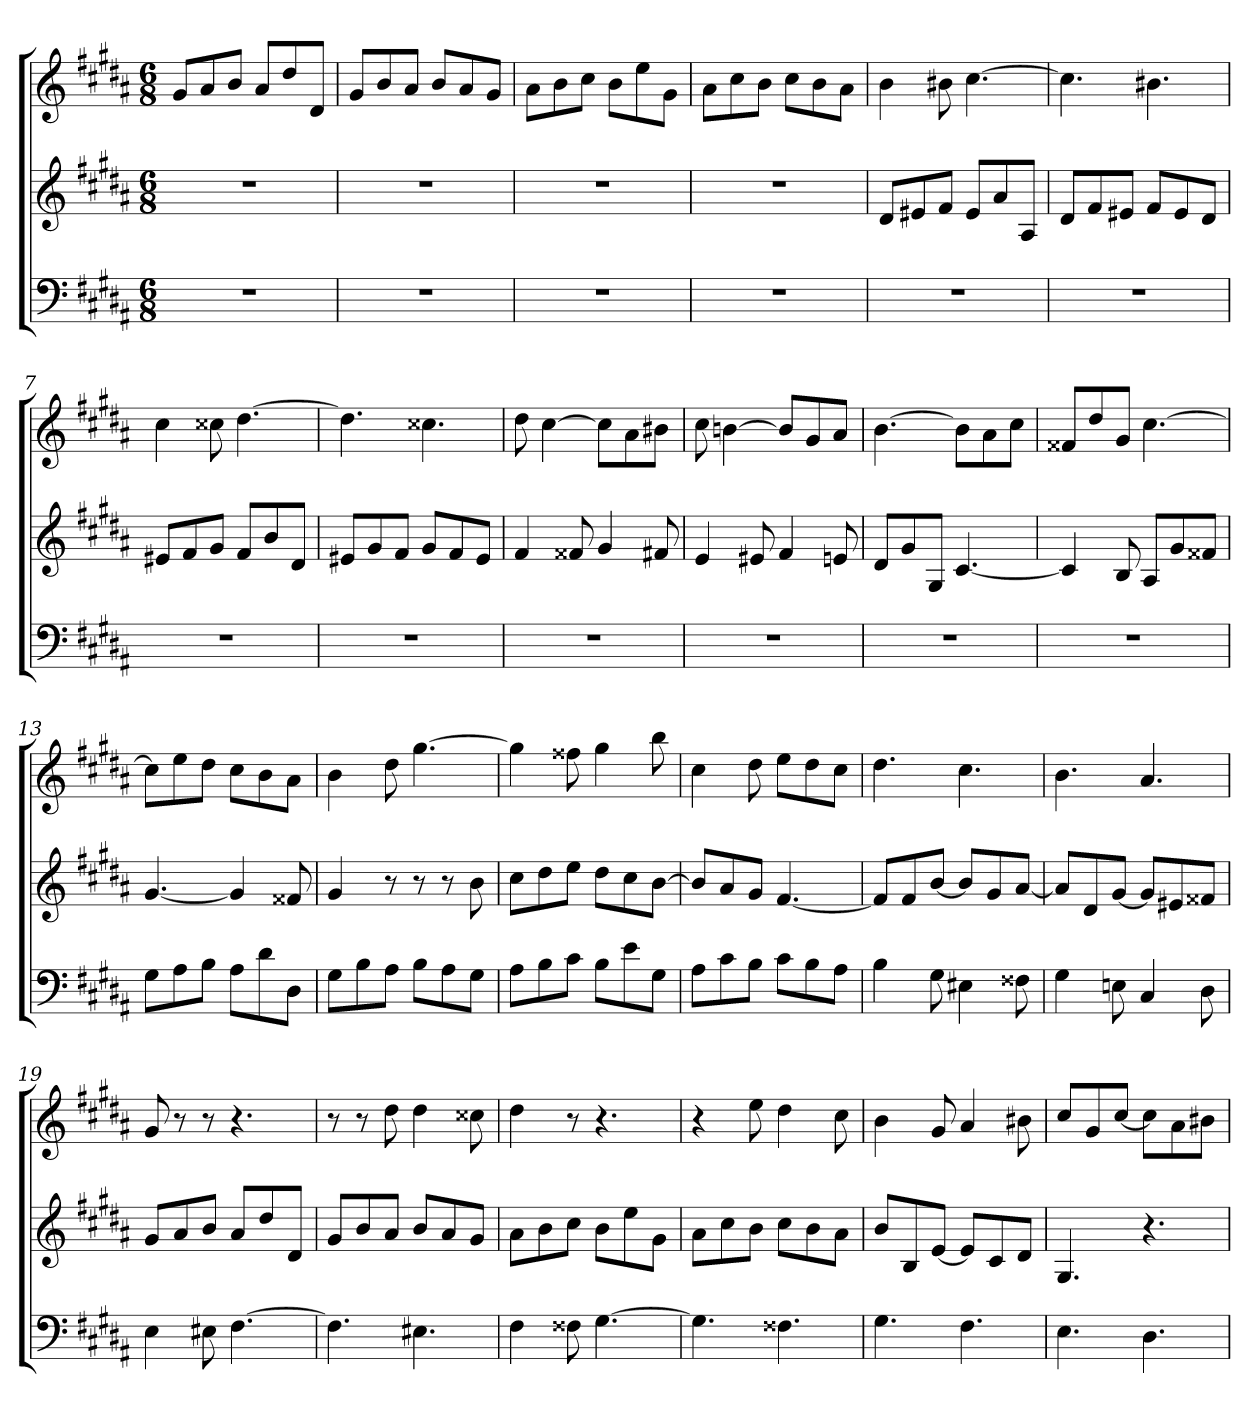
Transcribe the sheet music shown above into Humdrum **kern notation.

**kern	**kern	**kern
*part3	*part2	*part1
*staff3	*staff2	*staff1
*k[f#c#g#d#a#]	*k[f#c#g#d#a#]	*k[f#c#g#d#a#]
*g#:	*g#:	*g#:
*M6/8	*M6/8	*M6/8
*MM99	*MM99	*MM99
=1	=1	=1
2.r	2.r	8g#L
.	.	8a#
.	.	8bJ
.	.	8a#L
.	.	8dd#
.	.	8d#J
=2	=2	=2
2.r	2.r	8g#L
.	.	8b
.	.	8a#J
.	.	8bL
.	.	8a#
.	.	8g#J
=3	=3	=3
2.r	2.r	8a#L
.	.	8b
.	.	8cc#J
.	.	8bL
.	.	8ee
.	.	8g#J
=4	=4	=4
2.r	2.r	8a#L
.	.	8cc#
.	.	8bJ
.	.	8cc#L
.	.	8b
.	.	8a#J
=5	=5	=5
2.r	8d#L	4b
.	8e#X	.
.	8f#J	8b#X
.	8e#L	[4.cc#
.	8a#	.
.	8A#J	.
=6	=6	=6
2.r	8d#L	4.cc#]
.	8f#	.
.	8e#XJ	.
.	8f#L	4.b#X
.	8e#	.
.	8d#J	.
=7	=7	=7
2.r	8e#XL	4cc#
.	8f#	.
.	8g#J	8cc##X
.	8f#L	[4.dd#
.	8b	.
.	8d#J	.
=8	=8	=8
2.r	8e#XL	4.dd#]
.	8g#	.
.	8f#J	.
.	8g#L	4.cc##X
.	8f#	.
.	8e#J	.
=9	=9	=9
2.r	4f#	8dd#
.	.	[4cc#
.	8f##X	.
.	4g#	8cc#L]
.	.	8a#
.	8f#X	8b#XJ
=10	=10	=10
2.r	4e	8cc#
.	.	[4bn
.	8e#X	.
.	4f#	8bL]
.	.	8g#
.	8en	8a#J
=11	=11	=11
2.r	8d#L	[4.b
.	8g#	.
.	8G#J	.
.	[4.c#	8bL]
.	.	8a#
.	.	8cc#J
=12	=12	=12
2.r	4c#]	8f##XL
.	.	8dd#
.	8B	8g#J
.	8A#L	[4.cc#
.	8g#	.
.	8f##XJ	.
=13	=13	=13
8G#L	[4.g#	8cc#L]
8A#	.	8ee
8BJ	.	8dd#J
8A#L	4g#]	8cc#L
8d#	.	8b
8D#J	8f##X	8a#J
=14	=14	=14
8G#L	4g#	4b
8B	.	.
8A#J	8r	8dd#
8BL	8r	[4.gg#
8A#	8r	.
8G#J	8b	.
=15	=15	=15
8A#L	8cc#L	4gg#]
8B	8dd#	.
8c#J	8eeJ	8ff##X
8BL	8dd#L	4gg#
8e	8cc#	.
8G#J	[8bJ	8bb
=16	=16	=16
8A#L	8bL]	4cc#
8c#	8a#	.
8BJ	8g#J	8dd#
8c#L	[4.f#	8eeL
8B	.	8dd#
8A#J	.	8cc#J
=17	=17	=17
4B	8f#L]	4.dd#
.	8f#	.
8G#	[8bJ	.
4E#X	8bL]	4.cc#
.	8g#	.
8F##X	[8a#J	.
=18	=18	=18
4G#	8a#L]	4.b
.	8d#	.
8En	[8g#J	.
4C#	8g#L]	4.a#
.	8e#X	.
8D#	8f##XJ	.
=19	=19	=19
4E	8g#L	8g#
.	8a#	8r
8E#X	8bJ	8r
[4.F#	8a#L	4.r
.	8dd#	.
.	8d#J	.
=20	=20	=20
4.F#]	8g#L	8r
.	8b	8r
.	8a#J	8dd#
4.E#X	8bL	4dd#
.	8a#	.
.	8g#J	8cc##X
=21	=21	=21
4F#	8a#L	4dd#
.	8b	.
8F##X	8cc#J	8r
[4.G#	8bL	4.r
.	8ee	.
.	8g#J	.
=22	=22	=22
4.G#]	8a#L	4r
.	8cc#	.
.	8bJ	8ee
4.F##X	8cc#L	4dd#
.	8b	.
.	8a#J	8cc#
=23	=23	=23
4.G#	8bL	4b
.	8B	.
.	[8eJ	8g#
4.F#	8eL]	4a#
.	8c#	.
.	8d#J	8b#X
=24	=24	=24
4.E	4.G#	8cc#L
.	.	8g#
.	.	[8cc#J
4.D#	4.r	8cc#L]
.	.	8a#
.	.	8b#XJ
=	=	=
*-	*-	*-
